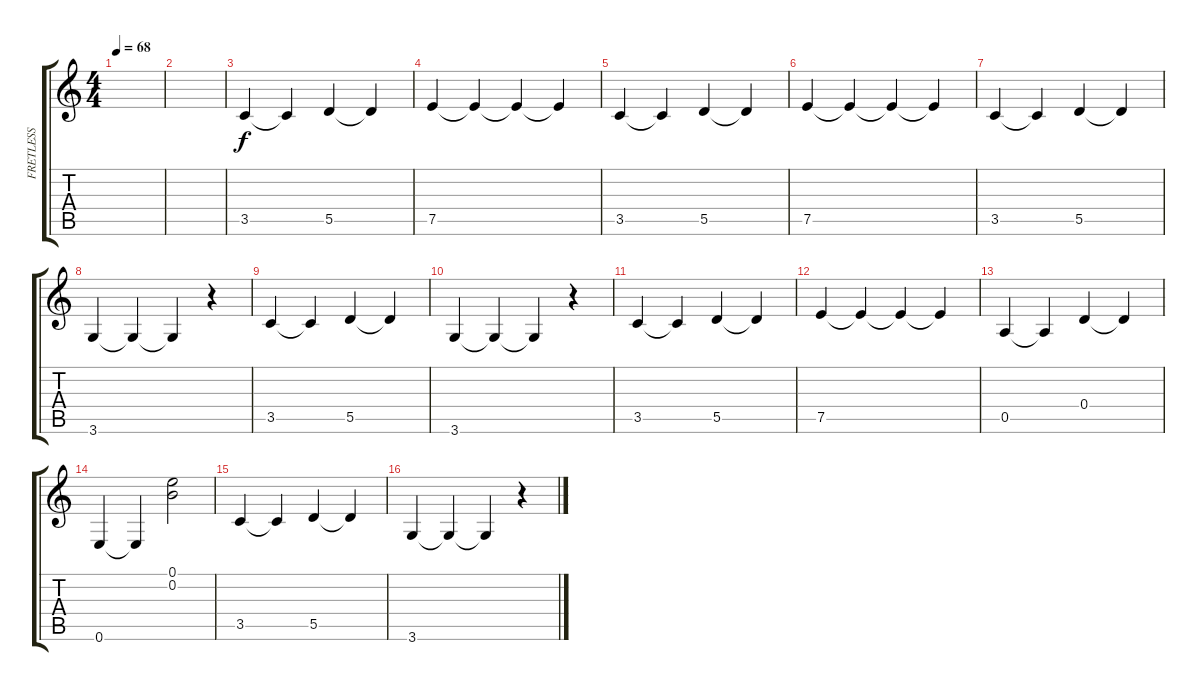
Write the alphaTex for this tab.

\track ("FRETLESS" "FRETLESS") {instrument fretlessbass}
\staff {score tabs}
\tuning (E4 B3 G3 D3 A2 E2) {hide}
\ts (4 4)
\tempo 68
\clef g2
\ks c
|
|
3.5.4 3.5{t}.4 5.5.4 5.5{t}.4 |
7.5.4 7.5{t}.4 7.5{t}.4 7.5{t}.4 |
3.5.4 3.5{t}.4 5.5.4 5.5{t}.4 |
7.5.4 7.5{t}.4 7.5{t}.4 7.5{t}.4 |
3.5.4 3.5{t}.4 5.5.4 5.5{t}.4 |
3.6.4 3.6{t}.4 3.6{t}.4 r.4 |
3.5.4 3.5{t}.4 5.5.4 5.5{t}.4 |
3.6.4 3.6{t}.4 3.6{t}.4 r.4 |
3.5.4 3.5{t}.4 5.5.4 5.5{t}.4 |
7.5.4 7.5{t}.4 7.5{t}.4 7.5{t}.4 |
0.5.4 0.5{t}.4 0.4.4 0.4{t}.4 |
0.6.4 0.6{t}.4 (0.1 0.2).2 |
3.5.4 3.5{t}.4 5.5.4 5.5{t}.4 |
3.6.4 3.6{t}.4 3.6{t}.4 r.4
